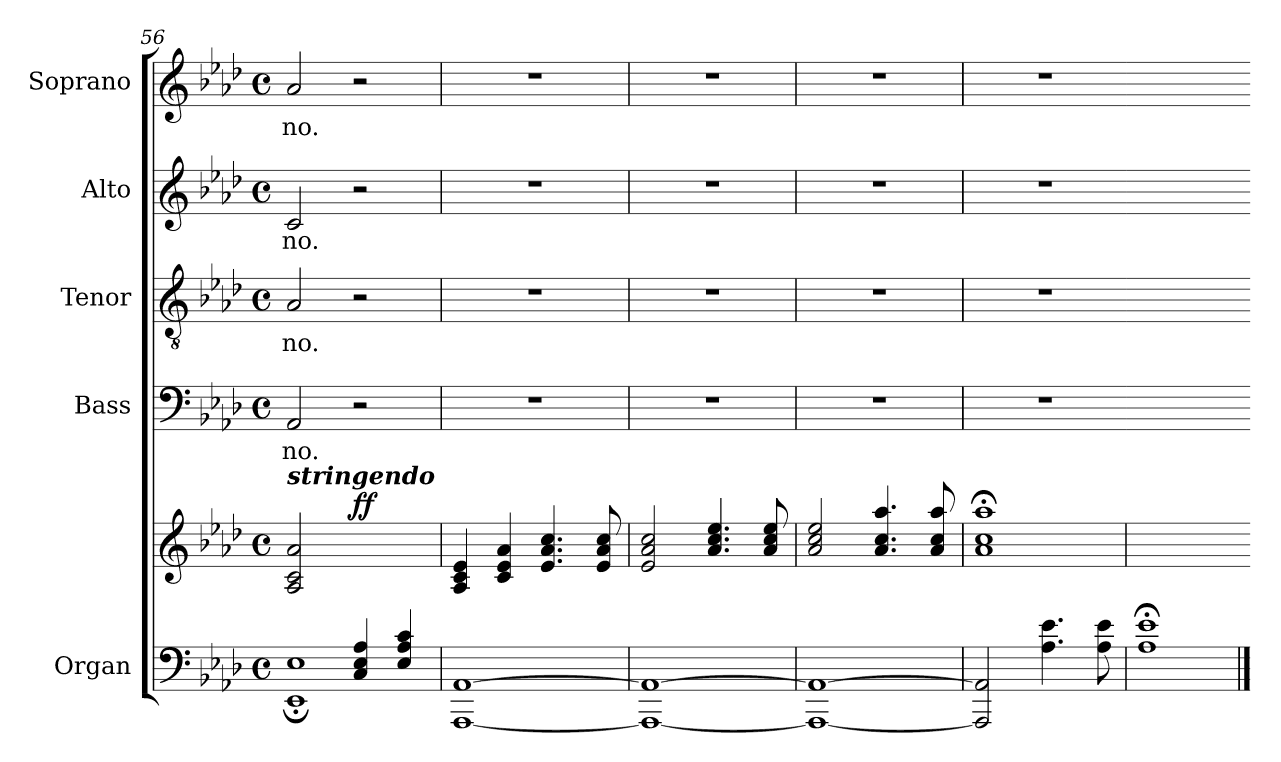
**kern	**kern	**dynam	**kern	**text	**kern	**text	**kern	**text	**kern	**text
*part5	*part5	*part5	*part4	*part4	*part3	*part3	*part2	*part2	*part1	*part1
*staff6	*staff5	*staff5/6	*staff4	*staff4	*staff3	*staff3	*staff2	*staff2	*staff1	*staff1
*I"Organ	*	*	*I"Bass	*	*I"Tenor	*	*I"Alto	*	*I"Soprano	*
*	*	*	*I'B	*	*I'T	*	*I'A	*	*I'S	*
*clefF4	*clefG2	*	*clefF4	*	*clefGv2	*	*clefG2	*	*clefG2	*
*k[b-e-a-d-]	*k[b-e-a-d-]	*	*k[b-e-a-d-]	*	*k[b-e-a-d-]	*	*k[b-e-a-d-]	*	*k[b-e-a-d-]	*
*A-:	*A-:	*	*A-:	*	*A-:	*	*A-:	*	*A-:	*
*M4/4	*M4/4	*	*M4/4	*	*M4/4	*	*M4/4	*	*M4/4	*
*met(c)	*met(c)	*	*met(c)	*	*met(c)	*	*met(c)	*	*met(c)	*
=56	=56	=56	=56	=56	=56	=56	=56	=56	=56	=56
*^	*^	*	*	*	*	*	*	*	*	*
!	!	!LO:TX:a:Bi:t=stringendo	!	!	!	!	!	!	!	!	!	!
!	!	!	!	!	!	!LO:LY:b	!	!LO:LY:b	!	!LO:LY:b	!	!LO:LY:b
2ryy	1EE-;< 1E-;<	2A- 2c 2a-	1ryy	.	2AA-	-no.	2A-	-no.	2c	-no.	2a-	-no.
!	!	!	!	!LO:DY:a	!	!	!	!	!	!	!	!
4C/ 4E-/ 4A-/	.	2ryy	.	ff	2r	.	2r	.	2r	.	2r	.
4E-/ 4A-/ 4c/	.	.	.	.	.	.	.	.	.	.	.	.
*v	*v	*	*	*	*	*	*	*	*	*	*	*
=57	=57	=57	=57	=57	=57	=57	=57	=57	=57	=57	=57
[1AAA- [1AA-	4A- 4c 4e-	1ryy	.	1r	.	1r	.	1r	.	1r	.
.	4c 4e- 4a-	.	.	.	.	.	.	.	.	.	.
.	4.e- 4.a- 4.cc	.	.	.	.	.	.	.	.	.	.
.	8e- 8a- 8cc	.	.	.	.	.	.	.	.	.	.
=58	=58	=58	=58	=58	=58	=58	=58	=58	=58	=58	=58
1AAA-_ 1AA-_	2e- 2a- 2cc	1ryy	.	1r	.	1r	.	1r	.	1r	.
.	4.a- 4.cc 4.ee-	.	.	.	.	.	.	.	.	.	.
.	8a- 8cc 8ee-	.	.	.	.	.	.	.	.	.	.
=59	=59	=59	=59	=59	=59	=59	=59	=59	=59	=59	=59
1AAA-_ 1AA-_	2a- 2cc 2ee-	1ryy	.	1r	.	1r	.	1r	.	1r	.
.	4.a- 4.cc 4.aa-	.	.	.	.	.	.	.	.	.	.
.	8a- 8cc 8aa-	.	.	.	.	.	.	.	.	.	.
=60	=60	=60	=60	=60	=60	=60	=60	=60	=60	=60	=60
2AAA-] 2AA-]	1a-;< 1cc;< 1aa-;<	1ryy	.	1r	.	1r	.	1r	.	1r	.
4.A- 4.e-	.	.	.	.	.	.	.	.	.	.	.
8A- 8e-	.	.	.	.	.	.	.	.	.	.	.
*	*v	*v	*	*	*	*	*	*	*	*	*
=	=	==	==	==	==	==	==	==	==	==
1A-; 1e-;	1ryy	.	1ryy	.	1ryy	.	1ryy	.	1ryy	.
==	==	=	=	=	=	=	=	=	=	=
*-	*-	*-	*-	*-	*-	*-	*-	*-	*-	*-
